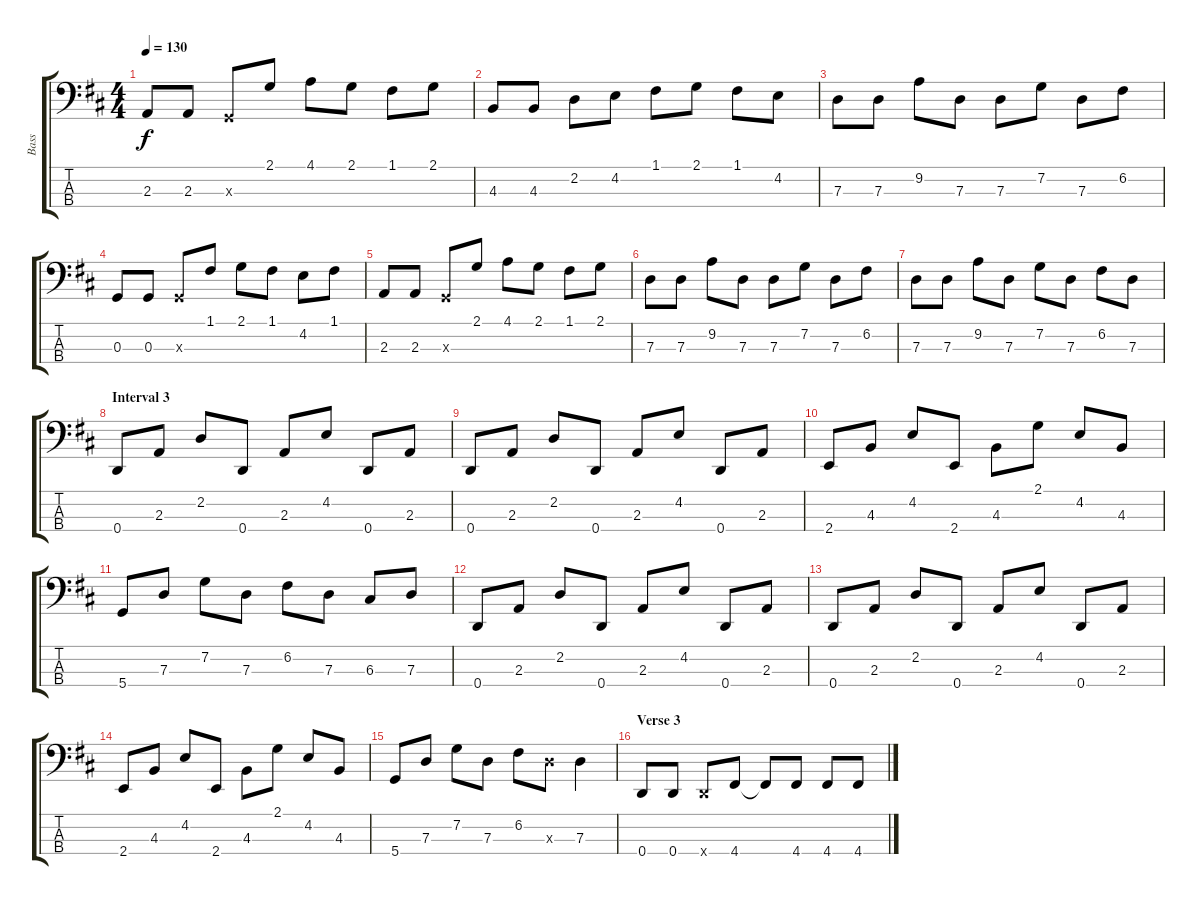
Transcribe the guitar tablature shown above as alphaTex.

\track ("Bass" "Bass") {instrument electricbassfinger}
\staff {score tabs}
\tuning (F2 C2 G1 D1) {hide}
\ts (4 4)
\tempo 130
\clef f4
\ks d
2.3.8{dy f} 2.3.8 0.3{x}.8 2.1.8 4.1.8 2.1.8 1.1.8 2.1.8 |
4.3.8 4.3.8 2.2.8 4.2.8 1.1.8 2.1.8 1.1.8 4.2.8 |
7.3.8 7.3.8 9.2.8 7.3.8 7.3.8 7.2.8 7.3.8 6.2.8 |
0.3.8 0.3.8 0.3{x}.8 1.1.8 2.1.8 1.1.8 4.2.8 1.1.8 |
2.3.8 2.3.8 0.3{x}.8 2.1.8 4.1.8 2.1.8 1.1.8 2.1.8 |
7.3.8 7.3.8 9.2.8 7.3.8 7.3.8 7.2.8 7.3.8 6.2.8 |
7.3.8 7.3.8 9.2.8 7.3.8 7.2.8 7.3.8 6.2.8 7.3.8 |
\section ("" "Interval 3")
0.4.8 2.3.8 2.2.8 0.4.8 2.3.8 4.2.8 0.4.8 2.3.8 |
0.4.8 2.3.8 2.2.8 0.4.8 2.3.8 4.2.8 0.4.8 2.3.8 |
2.4.8 4.3.8 4.2.8 2.4.8 4.3.8 2.1.8 4.2.8 4.3.8 |
5.4.8 7.3.8 7.2.8 7.3.8 6.2.8 7.3.8 6.3.8 7.3.8 |
0.4.8 2.3.8 2.2.8 0.4.8 2.3.8 4.2.8 0.4.8 2.3.8 |
0.4.8 2.3.8 2.2.8 0.4.8 2.3.8 4.2.8 0.4.8 2.3.8 |
2.4.8 4.3.8 4.2.8 2.4.8 4.3.8 2.1.8 4.2.8 4.3.8 |
5.4.8 7.3.8 7.2.8 7.3.8 6.2.8 7.3{x}.8 7.3.4 |
\section ("" "Verse 3")
0.4.8 0.4.8 0.4{x}.8 4.4.8 4.4{t}.8 4.4.8 4.4.8 4.4.8
